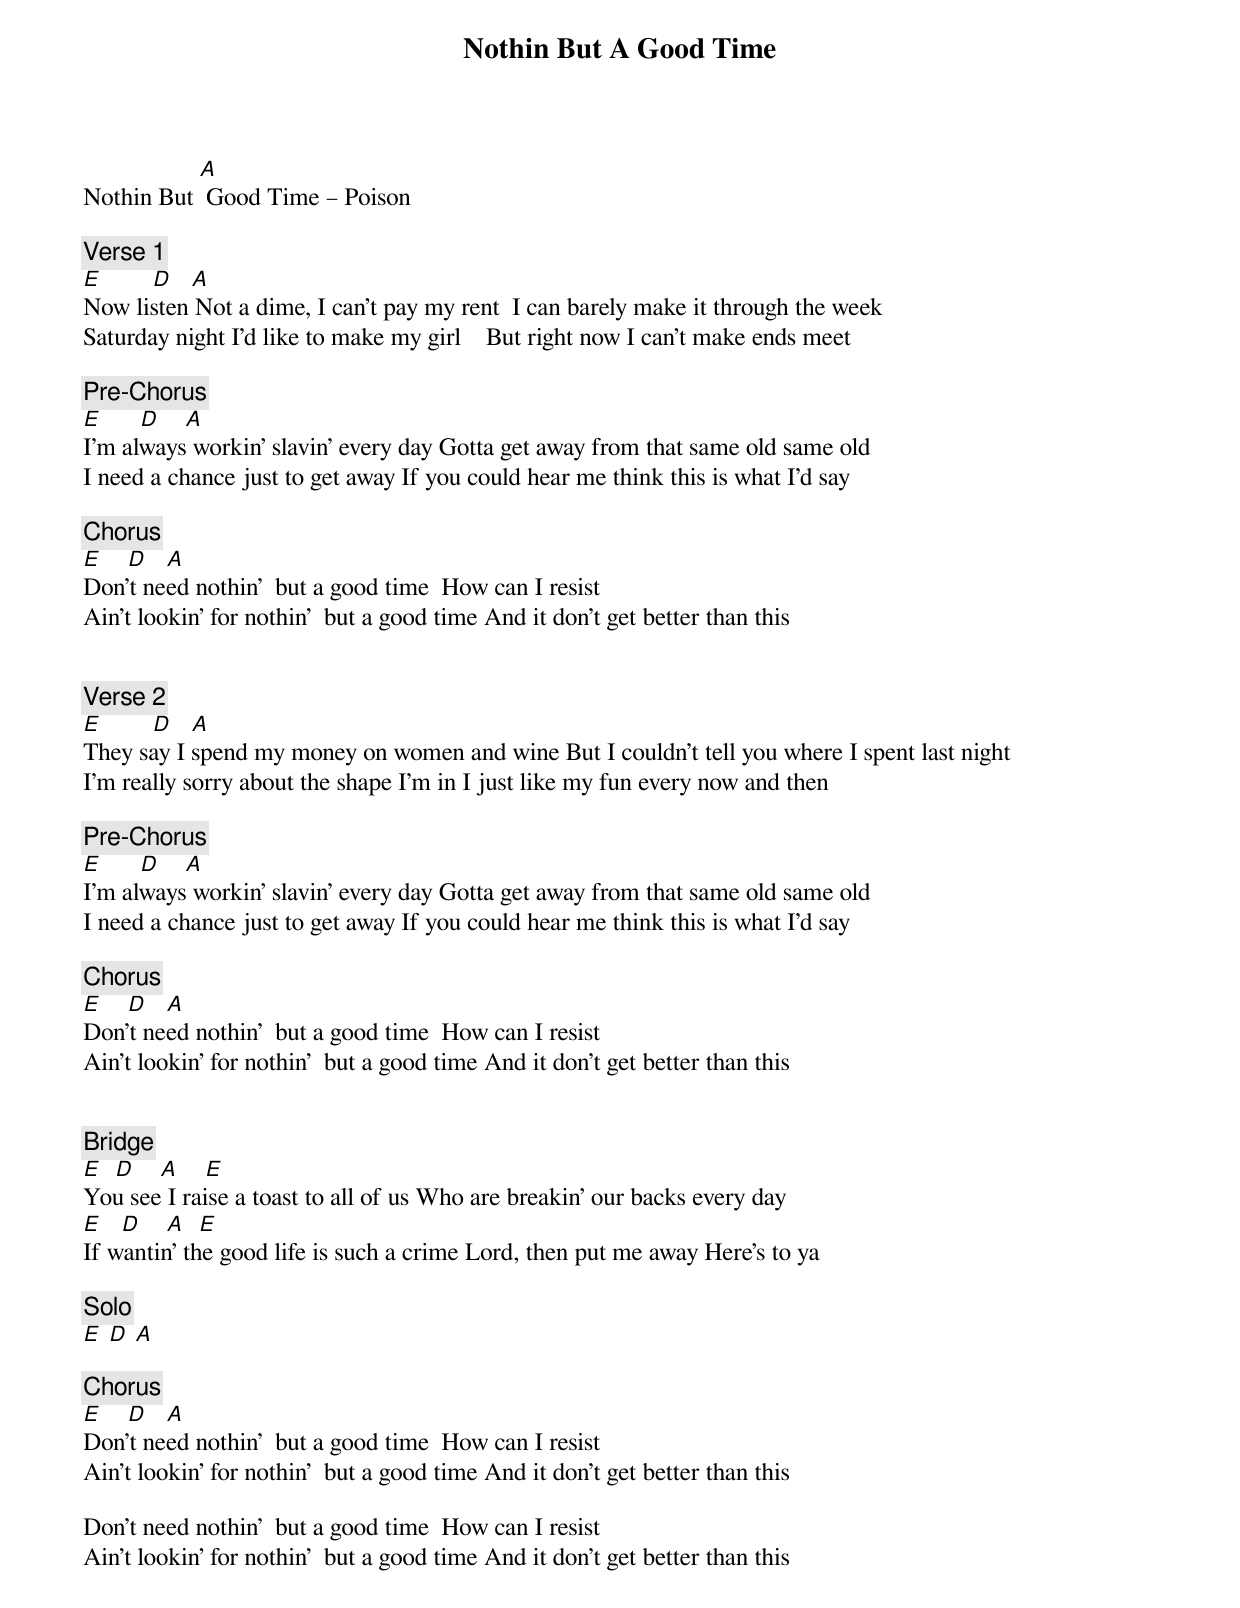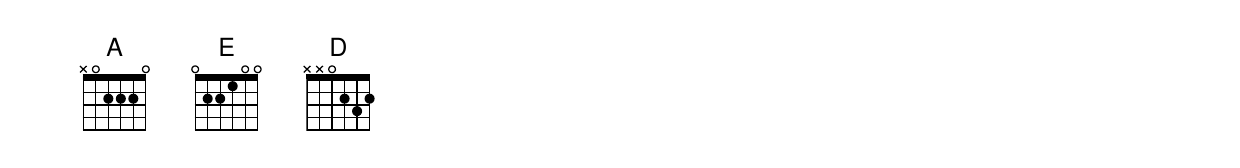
{title: Nothin But A Good Time}
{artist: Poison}
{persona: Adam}
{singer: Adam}
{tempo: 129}
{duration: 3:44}
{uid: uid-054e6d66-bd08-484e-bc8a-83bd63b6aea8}
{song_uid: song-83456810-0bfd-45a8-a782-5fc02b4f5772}



Nothin But [A] Good Time – Poison

{comment: Verse 1}
[E]								[D]			[A]
Now listen	Not a dime, I can’t pay my rent  I can barely make it through the week
Saturday night I’d like to make my girl	   But right now I can’t make ends meet

{comment: Pre-Chorus}
[E]						[D]				[A]
I’m always workin’ slavin’ every day	Gotta get away from that same old same old
I need a chance just to get away	If you could hear me think this is what I’d say

{comment: Chorus}
[E]				[D]			[A]
Don’t need nothin’ 	but a good time 	How can I resist
Ain’t lookin’ for nothin’ 	but a good time	And it don’t get better than this


{comment: Verse 2}
[E]								[D]			[A]
They say I spend my money on women and wine	But I couldn’t tell you where I spent last night
I’m really sorry about the shape I’m in	I just like my fun every now and then

{comment: Pre-Chorus}
[E]						[D]				[A]
I’m always workin’ slavin’ every day	Gotta get away from that same old same old
I need a chance just to get away	If you could hear me think this is what I’d say

{comment: Chorus}
[E]				[D]			[A]
Don’t need nothin’ 	but a good time 	How can I resist
Ain’t lookin’ for nothin’ 	but a good time	And it don’t get better than this


{comment: Bridge}
[E]		[D]				[A]				[E]
You see I raise a toast to all of us	Who are breakin’ our backs every day
[E]			[D]				[A]		[E]
If wantin’ the good life is such a crime Lord, then put me away	Here’s to ya

{comment: Solo}
[E]	[D]	[A]

{comment: Chorus}
[E]				[D]			[A]
Don’t need nothin’ 	but a good time 	How can I resist
Ain’t lookin’ for nothin’ 	but a good time	And it don’t get better than this

Don’t need nothin’ 	but a good time 	How can I resist
Ain’t lookin’ for nothin’ 	but a good time	And it don’t get better than this
